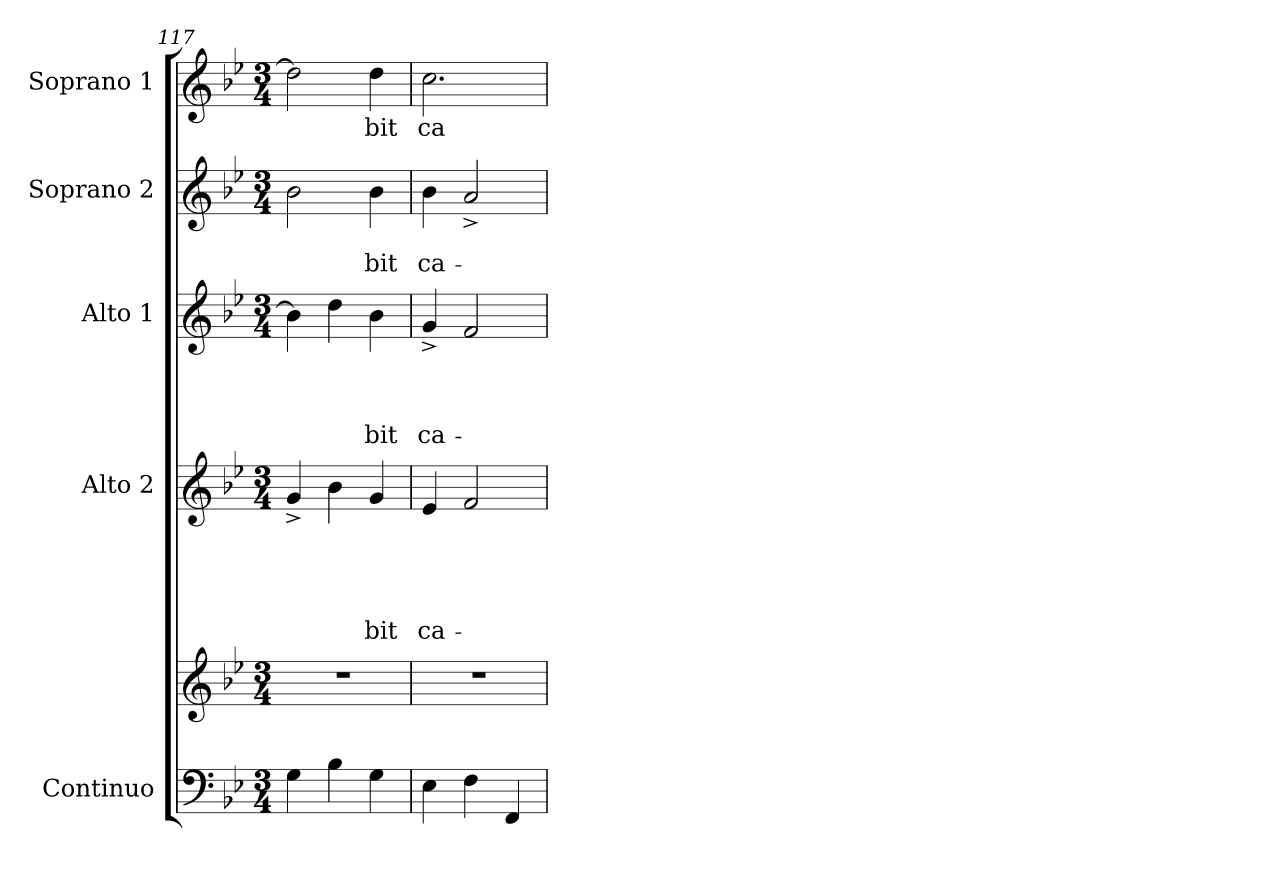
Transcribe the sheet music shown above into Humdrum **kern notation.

**kern	**kern	**kern	**text	**text	**text	**text	**text	**kern	**text	**text	**text	**text	**kern	**text	**text	**kern	**text
*part5	*part5	*part4	*part4	*part4	*part4	*part4	*part4	*part3	*part3	*part3	*part3	*part3	*part2	*part2	*part2	*part1	*part1
*staff6	*staff5	*staff4	*staff4	*staff4	*staff4	*staff4	*staff4	*staff3	*staff3	*staff3	*staff3	*staff3	*staff2	*staff2	*staff2	*staff1	*staff1
*I"Continuo	*	*I"Alto 2	*	*	*	*	*	*I"Alto 1	*	*	*	*	*I"Soprano 2	*	*	*I"Soprano 1	*
*	*	*I'A. 2	*	*	*	*	*	*I'A. 1	*	*	*	*	*I'S. 2	*	*	*I'S. 1	*
!!LO:LB:g=z
*clefF4	*clefG2	*clefG2	*	*	*	*	*	*clefG2	*	*	*	*	*clefG2	*	*	*clefG2	*
*k[b-e-]	*k[b-e-]	*k[b-e-]	*	*	*	*	*	*k[b-e-]	*	*	*	*	*k[b-e-]	*	*	*k[b-e-]	*
*B-:	*B-:	*B-:	*	*	*	*	*	*B-:	*	*	*	*	*B-:	*	*	*B-:	*
*M3/4	*M3/4	*M3/4	*	*	*	*	*	*M3/4	*	*	*	*	*M3/4	*	*	*M3/4	*
=117	=117	=117	=117	=117	=117	=117	=117	=117	=117	=117	=117	=117	=117	=117	=117	=117	=117
!	!LO:N:vis=1	!	!	!	!	!	!	!	!	!	!	!	!	!	!	!	!
4G\	2.r	4g^</	.	.	.	.	.	4b-\]	.	.	.	.	2b-\	.	.	2dd\]	.
4B-\	.	4b-\	.	.	.	.	.	4dd\	.	.	.	.	.	.	.	.	.
!	!	!	!	!	!	!	!LO:LY:b	!	!	!	!	!LO:LY:b	!	!	!LO:LY:b	!	!LO:LY:b
4G\	.	4g/	.	.	.	.	-bit	4b-\	.	.	.	-bit	4b-\	.	-bit	4dd\	-bit
=118	=118	=118	=118	=118	=118	=118	=118	=118	=118	=118	=118	=118	=118	=118	=118	=118	=118
!	!LO:N:vis=1	!	!	!	!	!	!LO:LY:b	!	!	!	!	!LO:LY:b	!	!	!LO:LY:b	!	!LO:LY:b
4E->\	2.r	4e-/	.	.	.	.	ca-	4g^</	.	.	.	ca-	4b-\	.	ca-	2.cc\	ca-
4F\	.	2f/	.	.	.	.	.	2f/	.	.	.	.	2a^</	.	.	.	.
4FF/	.	.	.	.	.	.	.	.	.	.	.	.	.	.	.	.	.
=	=	=	=	=	=	=	=	=	=	=	=	=	=	=	=	=	=
*-	*-	*-	*-	*-	*-	*-	*-	*-	*-	*-	*-	*-	*-	*-	*-	*-	*-
